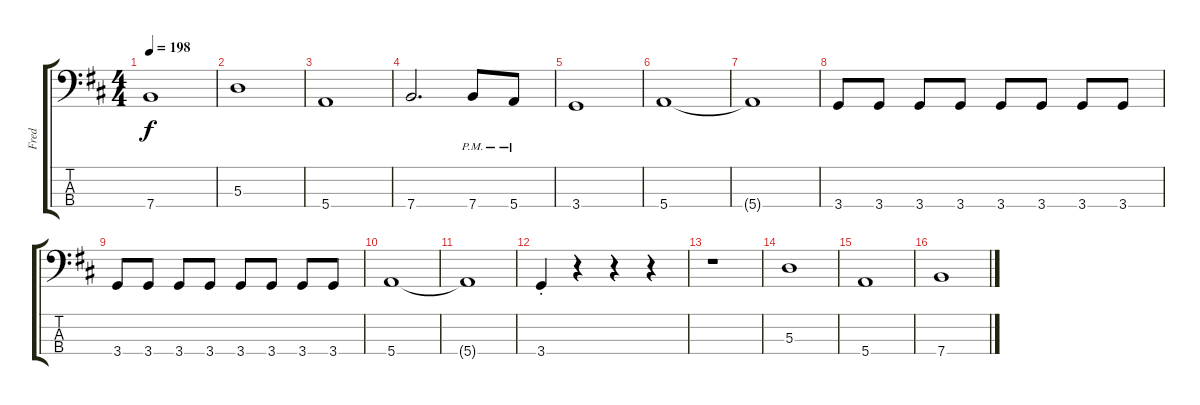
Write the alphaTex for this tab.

\track ("Fred" "Fred") {instrument electricbasspick}
\staff {score tabs}
\tuning (G2 D2 A1 E1) {hide}
\ts (4 4)
\tempo 198
\clef f4
\ks bminor
7.4{t}.1{dy f} |
5.3.1 |
5.4.1 |
7.4.2{d} 7.4{pm}.8 5.4{pm}.8 |
3.4.1 |
5.4.1 |
5.4{t}.1 |
3.4.8 3.4.8 3.4.8 3.4.8 3.4.8 3.4.8 3.4.8 3.4.8 |
3.4.8 3.4.8 3.4.8 3.4.8 3.4.8 3.4.8 3.4.8 3.4.8 |
5.4.1 |
5.4{t}.1 |
3.4{st}.4 r.4 r.4 r.4 |
r.1 |
5.3.1 |
5.4.1 |
7.4.1
